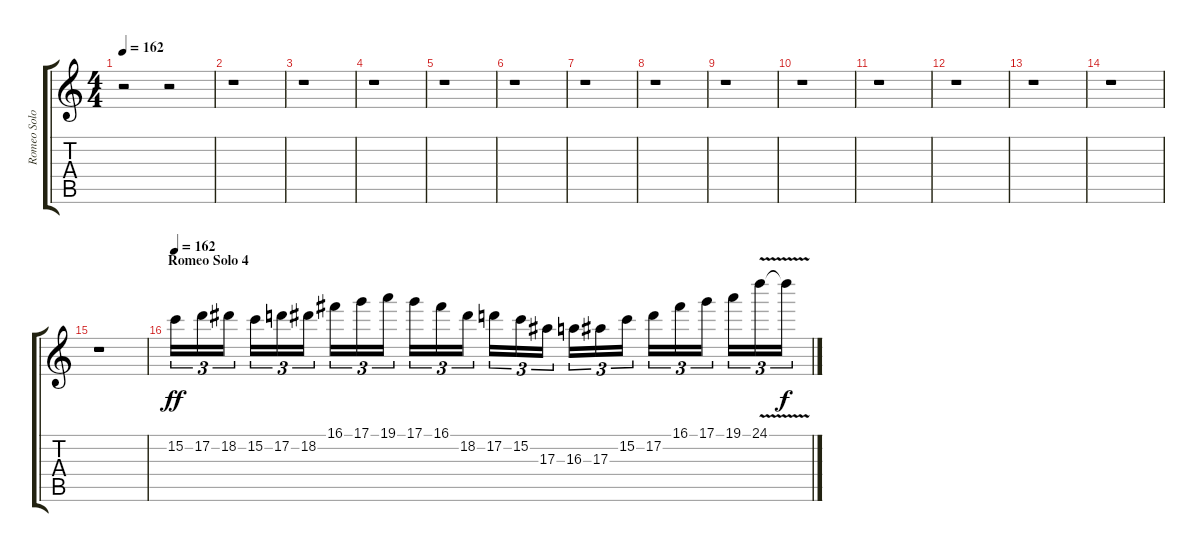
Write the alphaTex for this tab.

\track ("Romeo Solo" "Romeo Solo") {instrument distortionguitar}
\staff {score tabs}
\tuning (D4 A3 F3 C3 G2 D2) {hide}
\ts (4 4)
\tempo 162
\clef g2
\ks c
r.2{dy f} r.2 |
r.1 |
r.1 |
r.1 |
r.1 |
r.1 |
r.1 |
r.1 |
r.1 |
r.1 |
r.1 |
r.1 |
r.1 |
r.1 |
r.1 |
\section ("" "Romeo Solo 4")
\tempo 162
15.2.16{tu (3 2) dy ff volume 16 balance 8} 17.2.16{tu (3 2)} 18.2.16{tu (3 2)} 15.2.16{tu (3 2)} 17.2.16{tu (3 2)} 18.2.16{tu (3 2)} 16.1.16{tu (3 2)} 17.1.16{tu (3 2)} 19.1.16{tu (3 2)} 17.1.16{tu (3 2)} 16.1.16{tu (3 2)} 18.2.16{tu (3 2)} 17.2.16{tu (3 2)} 15.2.16{tu (3 2)} 17.3.16{tu (3 2)} 16.3.16{tu (3 2)} 17.3.16{tu (3 2)} 15.2.16{tu (3 2)} 17.2.16{tu (3 2)} 16.1.16{tu (3 2)} 17.1.16{tu (3 2)} 19.1.16{tu (3 2)} 24.1{v}.16{tu (3 2)} 24.1{t}.16{tu (3 2) dy f}
